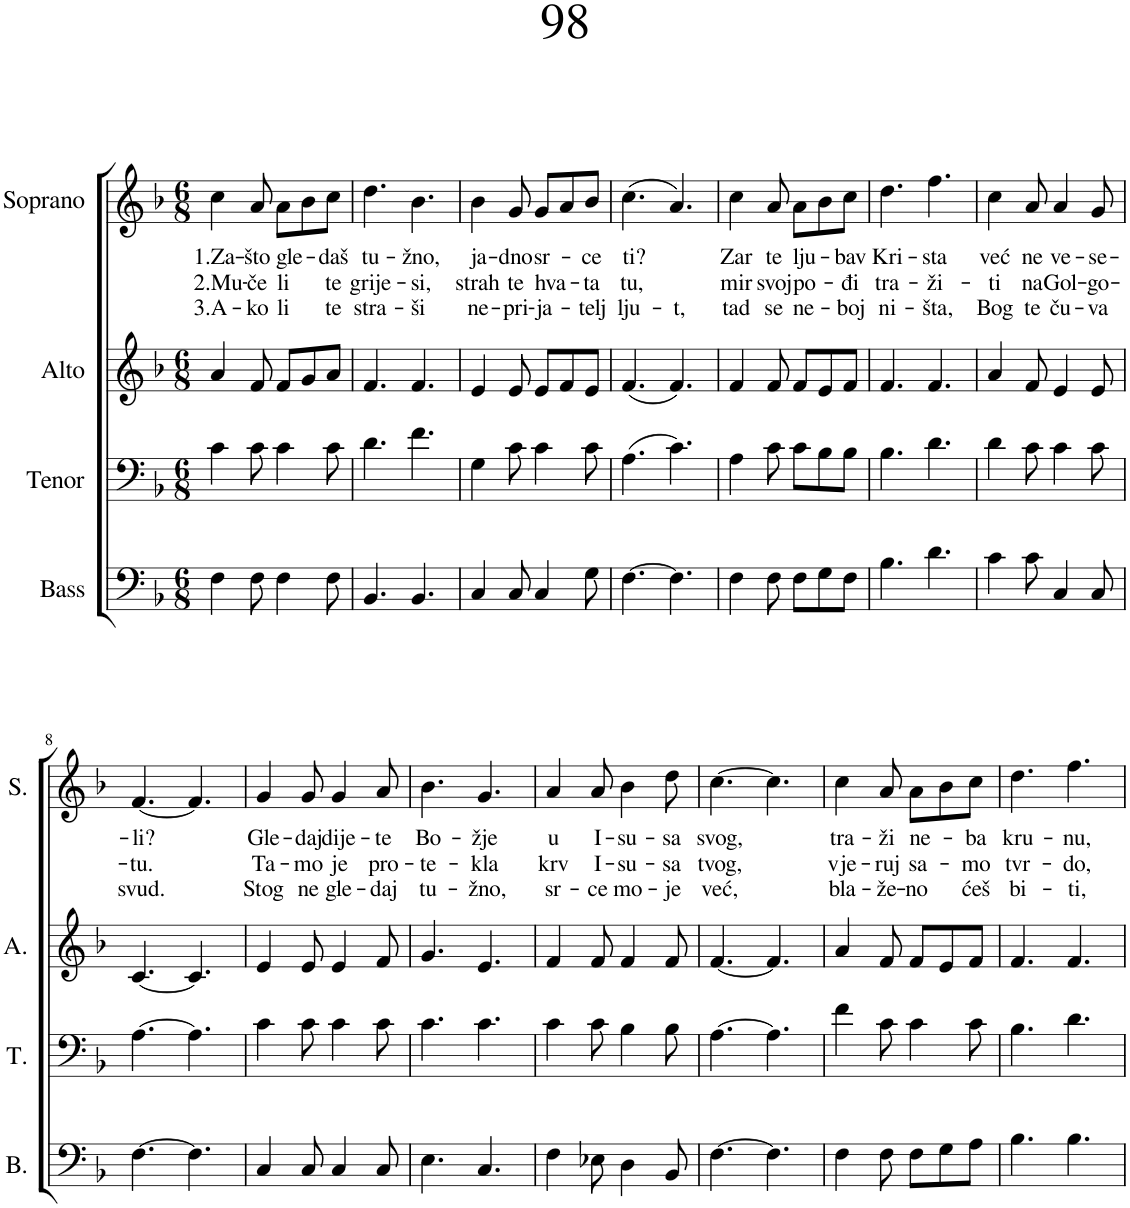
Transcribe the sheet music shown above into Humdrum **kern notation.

**kern	**kern	**kern	**kern	**text	**text	**text
*part4	*part3	*part2	*part1	*part1	*part1	*part1
*staff4	*staff3	*staff2	*staff1	*staff1	*staff1	*staff1
*I"Bass	*I"Tenor	*I"Alto	*I"Soprano	*	*	*
*I'B.	*I'T.	*I'A.	*I'S.	*	*	*
*clefF4	*clefF4	*clefG2	*clefG2	*	*	*
*k[b-]	*k[b-]	*k[b-]	*k[b-]	*	*	*
*M6/8	*M6/8	*M6/8	*M6/8	*	*	*
=1	=1	=1	=1	=1	=1	=1
!	!	!	!	!LO:LY:b	!LO:LY:b	!LO:LY:b
4F\	4c\	4a/	4cc\	1.Za-	2.Mu-	3.A-
!	!	!	!	!LO:LY:b	!LO:LY:b	!LO:LY:b
8F\	8c\	8f/	8a/	-što	-če	-ko
!	!	!	!	!LO:LY:b	!LO:LY:b	!LO:LY:b
4F\	4c\	8f/L	8a\L	gle-	li	li
.	.	8g/	8b-\	.	.	.
!	!	!	!	!LO:LY:b	!LO:LY:b	!LO:LY:b
8F\	8c\	8a/J	8cc\J	-daš	te	te
=2	=2	=2	=2	=2	=2	=2
!	!	!	!	!LO:LY:b	!LO:LY:b	!LO:LY:b
4.BB-/	4.d\	4.f/	4.dd\	tu-	grije-	stra-
!	!	!	!	!LO:LY:b	!LO:LY:b	!LO:LY:b
4.BB-/	4.f\	4.f/	4.b-\	-žno,	-si,	-ši
=3	=3	=3	=3	=3	=3	=3
!	!	!	!	!LO:LY:b	!LO:LY:b	!LO:LY:b
4C/	4G\	4e/	4b-\	ja-	strah	ne-
!	!	!	!	!LO:LY:b	!LO:LY:b	!LO:LY:b
8C/	8c\	8e/	8g/	-dno	te	-pri-
!	!	!	!	!LO:LY:b	!LO:LY:b	!LO:LY:b
4C/	4c\	8e/L	8g/L	sr-	hva-	-ja-
.	.	8f/	8a/	.	.	.
!	!	!	!	!LO:LY:b	!LO:LY:b	!LO:LY:b
8G\	8c\	8e/J	8b-/J	-ce	-ta	-telj
=4	=4	=4	=4	=4	=4	=4
!	!	!	!	!LO:LY:b	!LO:LY:b	!LO:LY:b
[4.F\	(4.A\	(4.f/	(4.cc\	ti?	tu,	lju-
!	!	!	!	!	!	!LO:LY:b
4.F\]	4.c\)	4.f/)	4.a/)	.	.	-t,
=5	=5	=5	=5	=5	=5	=5
!	!	!	!	!LO:LY:b	!LO:LY:b	!LO:LY:b
4F\	4A\	4f/	4cc\	Zar	mir	tad
!	!	!	!	!LO:LY:b	!LO:LY:b	!LO:LY:b
8F\	8c\	8f/	8a/	te	svoj	se
!	!	!	!	!LO:LY:b	!LO:LY:b	!LO:LY:b
8F\L	8c\L	8f/L	8a\L	lju-	po-	ne-
8G\	8B-\	8e/	8b-\	.	.	.
!	!	!	!	!LO:LY:b	!LO:LY:b	!LO:LY:b
8F\J	8B-\J	8f/J	8cc\J	-bav	-đi	-boj
=6	=6	=6	=6	=6	=6	=6
!	!	!	!	!LO:LY:b	!LO:LY:b	!LO:LY:b
4.B-\	4.B-\	4.f/	4.dd\	Kri-	tra-	ni-
!	!	!	!	!LO:LY:b	!LO:LY:b	!LO:LY:b
4.d\	4.d\	4.f/	4.ff\	-sta	-ži-	-šta,
=7	=7	=7	=7	=7	=7	=7
!	!	!	!	!LO:LY:b	!LO:LY:b	!LO:LY:b
4c\	4d\	4a/	4cc\	već	-ti	Bog
!	!	!	!	!LO:LY:b	!LO:LY:b	!LO:LY:b
8c\	8c\	8f/	8a/	ne	na	te
!	!	!	!	!LO:LY:b	!LO:LY:b	!LO:LY:b
4C/	4c\	4e/	4a/	ve-	Gol-	ču-
!	!	!	!	!LO:LY:b	!LO:LY:b	!LO:LY:b
8C/	8c\	8e/	8g/	-se-	-go-	-va
!!LO:LB:g=z
=8	=8	=8	=8	=8	=8	=8
!	!	!	!	!LO:LY:b	!LO:LY:b	!LO:LY:b
[4.F\	[4.A\	[4.c/	[4.f/	-li?	-tu.	svud.
4.F\]	4.A\]	4.c/]	4.f/]	.	.	.
=9	=9	=9	=9	=9	=9	=9
!	!	!	!	!LO:LY:b	!LO:LY:b	!LO:LY:b
4C/	4c\	4e/	4g/	Gle-	Ta-	Stog
!	!	!	!	!LO:LY:b	!LO:LY:b	!LO:LY:b
8C/	8c\	8e/	8g/	-daj	-mo	ne
!	!	!	!	!LO:LY:b	!LO:LY:b	!LO:LY:b
4C/	4c\	4e/	4g/	dije-	je	gle-
!	!	!	!	!LO:LY:b	!LO:LY:b	!LO:LY:b
8C/	8c\	8f/	8a/	-te	pro-	-daj
=10	=10	=10	=10	=10	=10	=10
!	!	!	!	!LO:LY:b	!LO:LY:b	!LO:LY:b
4.E\	4.c\	4.g/	4.b-\	Bo-	-te-	tu-
!	!	!	!	!LO:LY:b	!LO:LY:b	!LO:LY:b
4.C/	4.c\	4.e/	4.g/	-žje	-kla	-žno,
=11	=11	=11	=11	=11	=11	=11
!	!	!	!	!LO:LY:b	!LO:LY:b	!LO:LY:b
4F\	4c\	4f/	4a/	u	krv	sr-
!	!	!	!	!LO:LY:b	!LO:LY:b	!LO:LY:b
8E-X\	8c\	8f/	8a/	I-	I-	-ce
!	!	!	!	!LO:LY:b	!LO:LY:b	!LO:LY:b
4D\	4B-\	4f/	4b-\	-su-	-su-	mo-
!	!	!	!	!LO:LY:b	!LO:LY:b	!LO:LY:b
8BB-/	8B-\	8f/	8dd\	-sa	-sa	-je
=12	=12	=12	=12	=12	=12	=12
!	!	!	!	!LO:LY:b	!LO:LY:b	!LO:LY:b
[4.F\	[4.A\	[4.f/	[4.cc\	svog,	tvog,	već,
4.F\]	4.A\]	4.f/]	4.cc\]	.	.	.
=13	=13	=13	=13	=13	=13	=13
!	!	!	!	!LO:LY:b	!LO:LY:b	!LO:LY:b
4F\	4f\	4a/	4cc\	tra-	vje-	bla-
!	!	!	!	!LO:LY:b	!LO:LY:b	!LO:LY:b
8F\	8c\	8f/	8a/	-ži	-ruj	-že-
!	!	!	!	!LO:LY:b	!LO:LY:b	!LO:LY:b
8F\L	4c\	8f/L	8a\L	ne-	sa-	-no
8G\	.	8e/	8b-\	.	.	.
!	!	!	!	!LO:LY:b	!LO:LY:b	!LO:LY:b
8A\J	8c\	8f/J	8cc\J	-ba	-mo	ćeš
=14	=14	=14	=14	=14	=14	=14
!	!	!	!	!LO:LY:b	!LO:LY:b	!LO:LY:b
4.B-\	4.B-\	4.f/	4.dd\	kru-	tvr-	bi-
!	!	!	!	!LO:LY:b	!LO:LY:b	!LO:LY:b
4.B-\	4.d\	4.f/	4.ff\	-nu,	-do,	-ti,
=	=	=	=	=	=	=
*-	*-	*-	*-	*-	*-	*-
